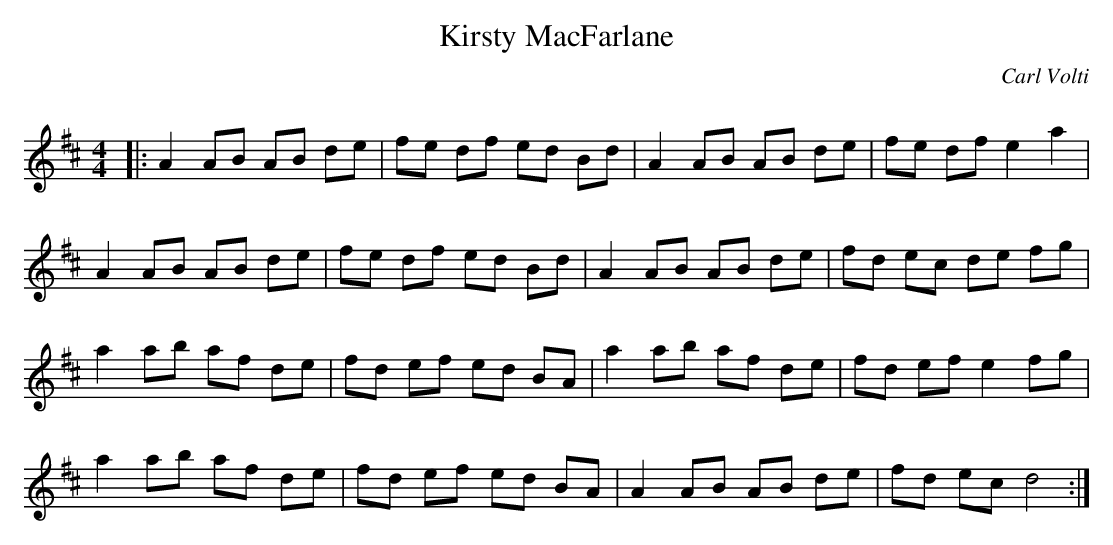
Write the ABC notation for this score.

X:1
T: Kirsty MacFarlane
C:Carl Volti
Q: 232
K:D
M:4/4
L:1/8
|:A2 AB AB de|fe df ed Bd|A2 AB AB de|fe df e2 a2|
A2 AB AB de|fe df ed Bd|A2 AB AB de|fd ec de fg|
a2 ab af de|fd ef ed BA|a2 ab af de|fd ef e2 fg|
a2 ab af de|fd ef ed BA|A2 AB AB de|fd ec d4:|
